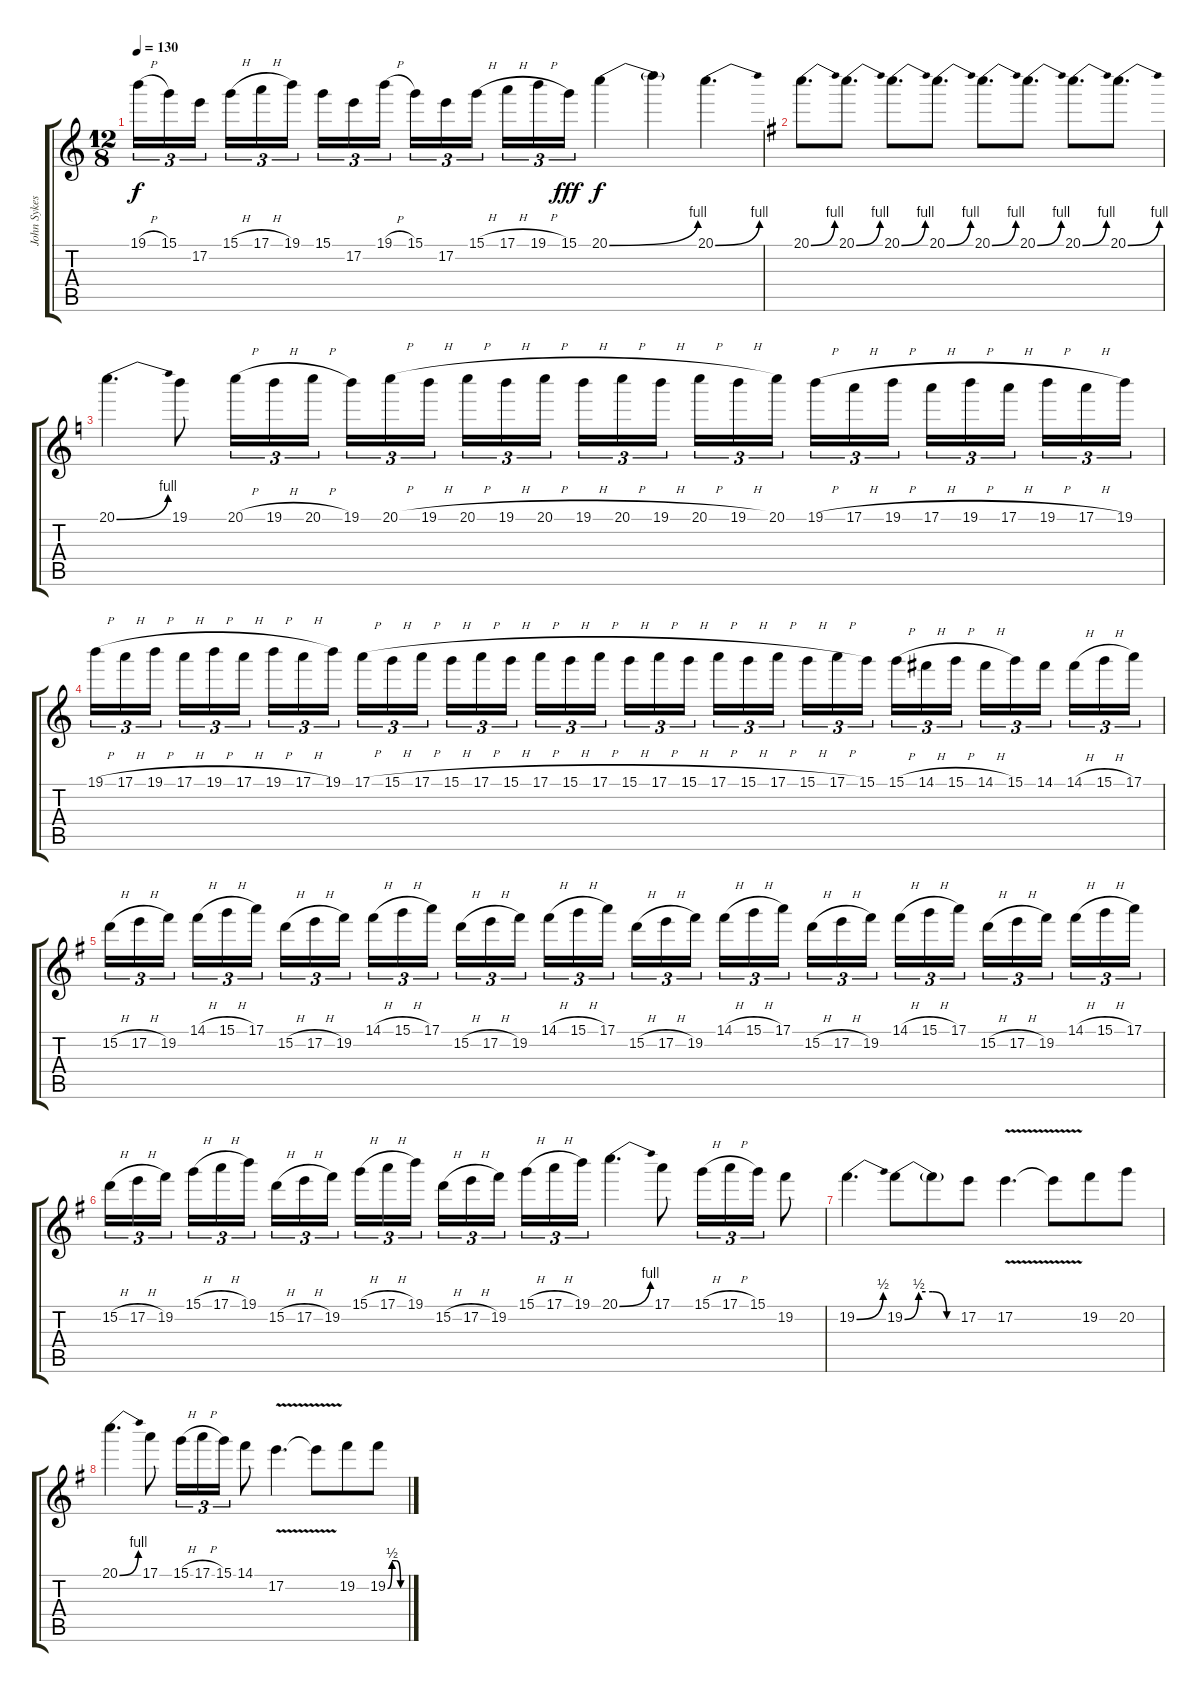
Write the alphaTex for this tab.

\track ("John Sykes(solo)" "John Sykes") {instrument distortionguitar}
\staff {score tabs}
\tuning (E4 B3 G3 D3 A2 E2) {hide}
\ts (12 8)
\tempo 130
\clef g2
\ks c
19.1{h}.16{tu (3 2) dy f} 15.1.16{tu (3 2)} 17.2.16{tu (3 2) beam splitsecondary} 15.1{h}.16{tu (3 2)} 17.1{h}.16{tu (3 2)} 19.1.16{tu (3 2) beam splitsecondary} 15.1.16{tu (3 2)} 17.2.16{tu (3 2)} 19.1{h}.16{tu (3 2)} 15.1.16{tu (3 2)} 17.2.16{tu (3 2)} 15.1{h}.16{tu (3 2) beam splitsecondary} 17.1{h}.16{tu (3 2)} 19.1{h}.16{tu (3 2)} 15.1.16{tu (3 2) dy fff} 20.1{be (bend 0 0 60 4)}.4{dy f} 20.1{t}.4 20.1{be (bend 0 0 60 4)}.4{d} |
\ks g
20.1{be (bend 0 0 60 4)}.8{d} 20.1{be (bend 0 0 60 4)}.8{d} 20.1{be (bend 0 0 60 4)}.8{d} 20.1{be (bend 0 0 60 4)}.8{d} 20.1{be (bend 0 0 60 4)}.8{d} 20.1{be (bend 0 0 60 4)}.8{d} 20.1{be (bend 0 0 60 4)}.8{d} 20.1{be (bend 0 0 60 4)}.8{d} |
\ks c
20.1{be (bend 0 0 60 4)}.4{d} 19.1.8 20.1{h}.16{tu (3 2)} 19.1{h}.16{tu (3 2)} 20.1{h}.16{tu (3 2) beam splitsecondary} 19.1.16{tu (3 2)} 20.1{h}.16{tu (3 2)} 19.1{h}.16{tu (3 2)} 20.1{h}.16{tu (3 2)} 19.1{h}.16{tu (3 2)} 20.1{h}.16{tu (3 2) beam splitsecondary} 19.1{h}.16{tu (3 2)} 20.1{h}.16{tu (3 2)} 19.1{h}.16{tu (3 2) beam splitsecondary} 20.1{h}.16{tu (3 2)} 19.1{h}.16{tu (3 2)} 20.1.16{tu (3 2)} 19.1{h}.16{tu (3 2)} 17.1{h}.16{tu (3 2)} 19.1{h}.16{tu (3 2) beam splitsecondary} 17.1{h}.16{tu (3 2)} 19.1{h}.16{tu (3 2)} 17.1{h}.16{tu (3 2) beam splitsecondary} 19.1{h}.16{tu (3 2)} 17.1{h}.16{tu (3 2)} 19.1.16{tu (3 2)} |
19.1{h}.16{tu (3 2)} 17.1{h}.16{tu (3 2)} 19.1{h}.16{tu (3 2) beam splitsecondary} 17.1{h}.16{tu (3 2)} 19.1{h}.16{tu (3 2)} 17.1{h}.16{tu (3 2) beam splitsecondary} 19.1{h}.16{tu (3 2)} 17.1{h}.16{tu (3 2)} 19.1.16{tu (3 2)} 17.1{h}.16{tu (3 2)} 15.1{h}.16{tu (3 2)} 17.1{h}.16{tu (3 2) beam splitsecondary} 15.1{h}.16{tu (3 2)} 17.1{h}.16{tu (3 2)} 15.1{h}.16{tu (3 2) beam splitsecondary} 17.1{h}.16{tu (3 2)} 15.1{h}.16{tu (3 2)} 17.1{h}.16{tu (3 2)} 15.1{h}.16{tu (3 2)} 17.1{h}.16{tu (3 2)} 15.1{h}.16{tu (3 2) beam splitsecondary} 17.1{h}.16{tu (3 2)} 15.1{h}.16{tu (3 2)} 17.1{h}.16{tu (3 2) beam splitsecondary} 15.1{h}.16{tu (3 2)} 17.1{h}.16{tu (3 2)} 15.1.16{tu (3 2)} 15.1{h}.16{tu (3 2)} 14.1{h}.16{tu (3 2)} 15.1{h}.16{tu (3 2) beam splitsecondary} 14.1{h}.16{tu (3 2)} 15.1.16{tu (3 2)} 14.1.16{tu (3 2) beam splitsecondary} 14.1{h}.16{tu (3 2)} 15.1{h}.16{tu (3 2)} 17.1.16{tu (3 2)} |
\ks g
15.2{h}.16{tu (3 2)} 17.2{h}.16{tu (3 2)} 19.2.16{tu (3 2) beam splitsecondary} 14.1{h}.16{tu (3 2)} 15.1{h}.16{tu (3 2)} 17.1.16{tu (3 2) beam splitsecondary} 15.2{h}.16{tu (3 2)} 17.2{h}.16{tu (3 2)} 19.2.16{tu (3 2)} 14.1{h}.16{tu (3 2)} 15.1{h}.16{tu (3 2)} 17.1.16{tu (3 2) beam splitsecondary} 15.2{h}.16{tu (3 2)} 17.2{h}.16{tu (3 2)} 19.2.16{tu (3 2) beam splitsecondary} 14.1{h}.16{tu (3 2)} 15.1{h}.16{tu (3 2)} 17.1.16{tu (3 2)} 15.2{h}.16{tu (3 2)} 17.2{h}.16{tu (3 2)} 19.2.16{tu (3 2) beam splitsecondary} 14.1{h}.16{tu (3 2)} 15.1{h}.16{tu (3 2)} 17.1.16{tu (3 2) beam splitsecondary} 15.2{h}.16{tu (3 2)} 17.2{h}.16{tu (3 2)} 19.2.16{tu (3 2)} 14.1{h}.16{tu (3 2)} 15.1{h}.16{tu (3 2)} 17.1.16{tu (3 2) beam splitsecondary} 15.2{h}.16{tu (3 2)} 17.2{h}.16{tu (3 2)} 19.2.16{tu (3 2) beam splitsecondary} 14.1{h}.16{tu (3 2)} 15.1{h}.16{tu (3 2)} 17.1.16{tu (3 2)} |
15.2{h}.16{tu (3 2)} 17.2{h}.16{tu (3 2)} 19.2.16{tu (3 2) beam splitsecondary} 15.1{h}.16{tu (3 2)} 17.1{h}.16{tu (3 2)} 19.1.16{tu (3 2) beam splitsecondary} 15.2{h}.16{tu (3 2)} 17.2{h}.16{tu (3 2)} 19.2.16{tu (3 2)} 15.1{h}.16{tu (3 2)} 17.1{h}.16{tu (3 2)} 19.1.16{tu (3 2) beam splitsecondary} 15.2{h}.16{tu (3 2)} 17.2{h}.16{tu (3 2)} 19.2.16{tu (3 2) beam splitsecondary} 15.1{h}.16{tu (3 2)} 17.1{h}.16{tu (3 2)} 19.1.16{tu (3 2)} 20.1{be (bend 0 0 60 4)}.4{d} 17.1.8 15.1{h}.16{tu (3 2)} 17.1{h}.16{tu (3 2)} 15.1.16{tu (3 2)} 19.2.8 |
19.2{be (bend 0 0 60 2)}.4{d} 19.2{be (custom 0 0 15 2 30 2 45 0 60 0)}.8 19.2{t}.8 17.2.8 17.2{v}.4{d} 17.2{t}.8 19.2.8 20.2.8 |
20.1{be (bend 0 0 60 4)}.4{d} 17.1.8 15.1{h}.16{tu (3 2)} 17.1{h}.16{tu (3 2)} 15.1.16{tu (3 2)} 14.1.8 17.2{v}.4{d} 17.2{t}.8 19.2.8 19.2{be (custom 0 0 15 2 30 2 45 0 60 0)}.8
